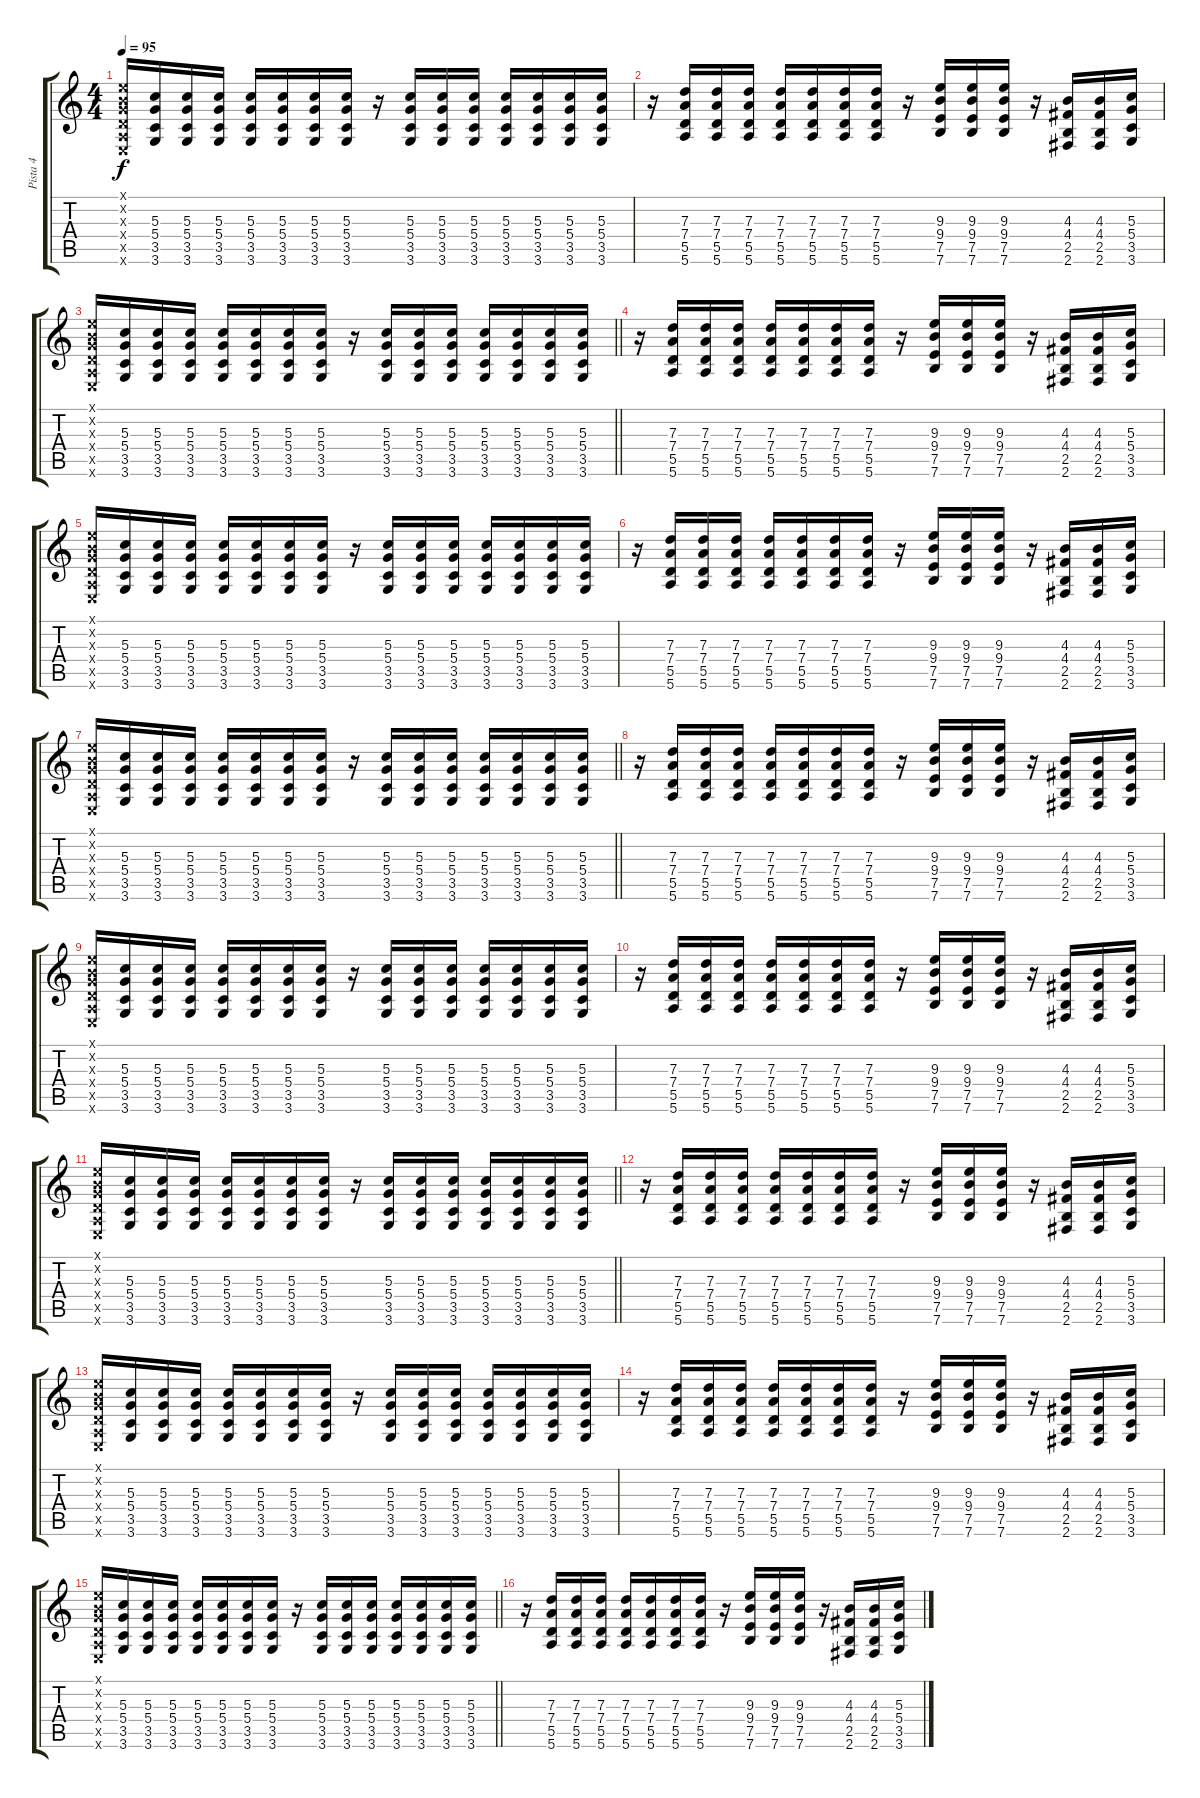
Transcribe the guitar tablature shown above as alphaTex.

\track ("Pista 4" "Pista 4") {instrument overdrivenguitar}
\staff {score tabs}
\tuning (E4 B3 G3 D3 A2 E2) {hide}
\ts (4 4)
\tempo 95
\clef g2
\ks c
(0.1{x} 0.2{x} 0.3{x} 0.4{x} 0.5{x} 0.6{x}).16{dy f} (5.3 5.4 3.5 3.6).16 (5.3 5.4 3.5 3.6).16 (5.3 5.4 3.5 3.6).16 (5.3 5.4 3.5 3.6).16 (5.3 5.4 3.5 3.6).16 (5.3 5.4 3.5 3.6).16 (5.3 5.4 3.5 3.6).16 r.16 (5.3 5.4 3.5 3.6).16 (5.3 5.4 3.5 3.6).16 (5.3 5.4 3.5 3.6).16 (5.3 5.4 3.5 3.6).16 (5.3 5.4 3.5 3.6).16 (5.3 5.4 3.5 3.6).16 (5.3 5.4 3.5 3.6).16 |
r.16 (7.3 7.4 5.5 5.6).16 (7.3 7.4 5.5 5.6).16 (7.3 7.4 5.5 5.6).16 (7.3 7.4 5.5 5.6).16 (7.3 7.4 5.5 5.6).16 (7.3 7.4 5.5 5.6).16 (7.3 7.4 5.5 5.6).16 r.16 (9.3 9.4 7.5 7.6).16 (9.3 9.4 7.5 7.6).16 (9.3 9.4 7.5 7.6).16 r.16 (4.3 4.4 2.5 2.6).16 (4.3 4.4 2.5 2.6).16 (5.3 5.4 3.5 3.6).16 |
\barLineRight lightlight
(0.1{x} 0.2{x} 0.3{x} 0.4{x} 0.5{x} 0.6{x}).16 (5.3 5.4 3.5 3.6).16 (5.3 5.4 3.5 3.6).16 (5.3 5.4 3.5 3.6).16 (5.3 5.4 3.5 3.6).16 (5.3 5.4 3.5 3.6).16 (5.3 5.4 3.5 3.6).16 (5.3 5.4 3.5 3.6).16 r.16 (5.3 5.4 3.5 3.6).16 (5.3 5.4 3.5 3.6).16 (5.3 5.4 3.5 3.6).16 (5.3 5.4 3.5 3.6).16 (5.3 5.4 3.5 3.6).16 (5.3 5.4 3.5 3.6).16 (5.3 5.4 3.5 3.6).16 |
r.16 (7.3 7.4 5.5 5.6).16 (7.3 7.4 5.5 5.6).16 (7.3 7.4 5.5 5.6).16 (7.3 7.4 5.5 5.6).16 (7.3 7.4 5.5 5.6).16 (7.3 7.4 5.5 5.6).16 (7.3 7.4 5.5 5.6).16 r.16 (9.3 9.4 7.5 7.6).16 (9.3 9.4 7.5 7.6).16 (9.3 9.4 7.5 7.6).16 r.16 (4.3 4.4 2.5 2.6).16 (4.3 4.4 2.5 2.6).16 (5.3 5.4 3.5 3.6).16 |
(0.1{x} 0.2{x} 0.3{x} 0.4{x} 0.5{x} 0.6{x}).16 (5.3 5.4 3.5 3.6).16 (5.3 5.4 3.5 3.6).16 (5.3 5.4 3.5 3.6).16 (5.3 5.4 3.5 3.6).16 (5.3 5.4 3.5 3.6).16 (5.3 5.4 3.5 3.6).16 (5.3 5.4 3.5 3.6).16 r.16 (5.3 5.4 3.5 3.6).16 (5.3 5.4 3.5 3.6).16 (5.3 5.4 3.5 3.6).16 (5.3 5.4 3.5 3.6).16 (5.3 5.4 3.5 3.6).16 (5.3 5.4 3.5 3.6).16 (5.3 5.4 3.5 3.6).16 |
r.16 (7.3 7.4 5.5 5.6).16 (7.3 7.4 5.5 5.6).16 (7.3 7.4 5.5 5.6).16 (7.3 7.4 5.5 5.6).16 (7.3 7.4 5.5 5.6).16 (7.3 7.4 5.5 5.6).16 (7.3 7.4 5.5 5.6).16 r.16 (9.3 9.4 7.5 7.6).16 (9.3 9.4 7.5 7.6).16 (9.3 9.4 7.5 7.6).16 r.16 (4.3 4.4 2.5 2.6).16 (4.3 4.4 2.5 2.6).16 (5.3 5.4 3.5 3.6).16 |
\barLineRight lightlight
(0.1{x} 0.2{x} 0.3{x} 0.4{x} 0.5{x} 0.6{x}).16 (5.3 5.4 3.5 3.6).16 (5.3 5.4 3.5 3.6).16 (5.3 5.4 3.5 3.6).16 (5.3 5.4 3.5 3.6).16 (5.3 5.4 3.5 3.6).16 (5.3 5.4 3.5 3.6).16 (5.3 5.4 3.5 3.6).16 r.16 (5.3 5.4 3.5 3.6).16 (5.3 5.4 3.5 3.6).16 (5.3 5.4 3.5 3.6).16 (5.3 5.4 3.5 3.6).16 (5.3 5.4 3.5 3.6).16 (5.3 5.4 3.5 3.6).16 (5.3 5.4 3.5 3.6).16 |
r.16 (7.3 7.4 5.5 5.6).16 (7.3 7.4 5.5 5.6).16 (7.3 7.4 5.5 5.6).16 (7.3 7.4 5.5 5.6).16 (7.3 7.4 5.5 5.6).16 (7.3 7.4 5.5 5.6).16 (7.3 7.4 5.5 5.6).16 r.16 (9.3 9.4 7.5 7.6).16 (9.3 9.4 7.5 7.6).16 (9.3 9.4 7.5 7.6).16 r.16 (4.3 4.4 2.5 2.6).16 (4.3 4.4 2.5 2.6).16 (5.3 5.4 3.5 3.6).16 |
(0.1{x} 0.2{x} 0.3{x} 0.4{x} 0.5{x} 0.6{x}).16 (5.3 5.4 3.5 3.6).16 (5.3 5.4 3.5 3.6).16 (5.3 5.4 3.5 3.6).16 (5.3 5.4 3.5 3.6).16 (5.3 5.4 3.5 3.6).16 (5.3 5.4 3.5 3.6).16 (5.3 5.4 3.5 3.6).16 r.16 (5.3 5.4 3.5 3.6).16 (5.3 5.4 3.5 3.6).16 (5.3 5.4 3.5 3.6).16 (5.3 5.4 3.5 3.6).16 (5.3 5.4 3.5 3.6).16 (5.3 5.4 3.5 3.6).16 (5.3 5.4 3.5 3.6).16 |
r.16 (7.3 7.4 5.5 5.6).16 (7.3 7.4 5.5 5.6).16 (7.3 7.4 5.5 5.6).16 (7.3 7.4 5.5 5.6).16 (7.3 7.4 5.5 5.6).16 (7.3 7.4 5.5 5.6).16 (7.3 7.4 5.5 5.6).16 r.16 (9.3 9.4 7.5 7.6).16 (9.3 9.4 7.5 7.6).16 (9.3 9.4 7.5 7.6).16 r.16 (4.3 4.4 2.5 2.6).16 (4.3 4.4 2.5 2.6).16 (5.3 5.4 3.5 3.6).16 |
\barLineRight lightlight
(0.1{x} 0.2{x} 0.3{x} 0.4{x} 0.5{x} 0.6{x}).16 (5.3 5.4 3.5 3.6).16 (5.3 5.4 3.5 3.6).16 (5.3 5.4 3.5 3.6).16 (5.3 5.4 3.5 3.6).16 (5.3 5.4 3.5 3.6).16 (5.3 5.4 3.5 3.6).16 (5.3 5.4 3.5 3.6).16 r.16 (5.3 5.4 3.5 3.6).16 (5.3 5.4 3.5 3.6).16 (5.3 5.4 3.5 3.6).16 (5.3 5.4 3.5 3.6).16 (5.3 5.4 3.5 3.6).16 (5.3 5.4 3.5 3.6).16 (5.3 5.4 3.5 3.6).16 |
r.16 (7.3 7.4 5.5 5.6).16 (7.3 7.4 5.5 5.6).16 (7.3 7.4 5.5 5.6).16 (7.3 7.4 5.5 5.6).16 (7.3 7.4 5.5 5.6).16 (7.3 7.4 5.5 5.6).16 (7.3 7.4 5.5 5.6).16 r.16 (9.3 9.4 7.5 7.6).16 (9.3 9.4 7.5 7.6).16 (9.3 9.4 7.5 7.6).16 r.16 (4.3 4.4 2.5 2.6).16 (4.3 4.4 2.5 2.6).16 (5.3 5.4 3.5 3.6).16 |
(0.1{x} 0.2{x} 0.3{x} 0.4{x} 0.5{x} 0.6{x}).16 (5.3 5.4 3.5 3.6).16 (5.3 5.4 3.5 3.6).16 (5.3 5.4 3.5 3.6).16 (5.3 5.4 3.5 3.6).16 (5.3 5.4 3.5 3.6).16 (5.3 5.4 3.5 3.6).16 (5.3 5.4 3.5 3.6).16 r.16 (5.3 5.4 3.5 3.6).16 (5.3 5.4 3.5 3.6).16 (5.3 5.4 3.5 3.6).16 (5.3 5.4 3.5 3.6).16 (5.3 5.4 3.5 3.6).16 (5.3 5.4 3.5 3.6).16 (5.3 5.4 3.5 3.6).16 |
r.16 (7.3 7.4 5.5 5.6).16 (7.3 7.4 5.5 5.6).16 (7.3 7.4 5.5 5.6).16 (7.3 7.4 5.5 5.6).16 (7.3 7.4 5.5 5.6).16 (7.3 7.4 5.5 5.6).16 (7.3 7.4 5.5 5.6).16 r.16 (9.3 9.4 7.5 7.6).16 (9.3 9.4 7.5 7.6).16 (9.3 9.4 7.5 7.6).16 r.16 (4.3 4.4 2.5 2.6).16 (4.3 4.4 2.5 2.6).16 (5.3 5.4 3.5 3.6).16 |
\barLineRight lightlight
(0.1{x} 0.2{x} 0.3{x} 0.4{x} 0.5{x} 0.6{x}).16 (5.3 5.4 3.5 3.6).16 (5.3 5.4 3.5 3.6).16 (5.3 5.4 3.5 3.6).16 (5.3 5.4 3.5 3.6).16 (5.3 5.4 3.5 3.6).16 (5.3 5.4 3.5 3.6).16 (5.3 5.4 3.5 3.6).16 r.16 (5.3 5.4 3.5 3.6).16 (5.3 5.4 3.5 3.6).16 (5.3 5.4 3.5 3.6).16 (5.3 5.4 3.5 3.6).16 (5.3 5.4 3.5 3.6).16 (5.3 5.4 3.5 3.6).16 (5.3 5.4 3.5 3.6).16 |
r.16 (7.3 7.4 5.5 5.6).16 (7.3 7.4 5.5 5.6).16 (7.3 7.4 5.5 5.6).16 (7.3 7.4 5.5 5.6).16 (7.3 7.4 5.5 5.6).16 (7.3 7.4 5.5 5.6).16 (7.3 7.4 5.5 5.6).16 r.16 (9.3 9.4 7.5 7.6).16 (9.3 9.4 7.5 7.6).16 (9.3 9.4 7.5 7.6).16 r.16 (4.3 4.4 2.5 2.6).16 (4.3 4.4 2.5 2.6).16 (5.3 5.4 3.5 3.6).16
